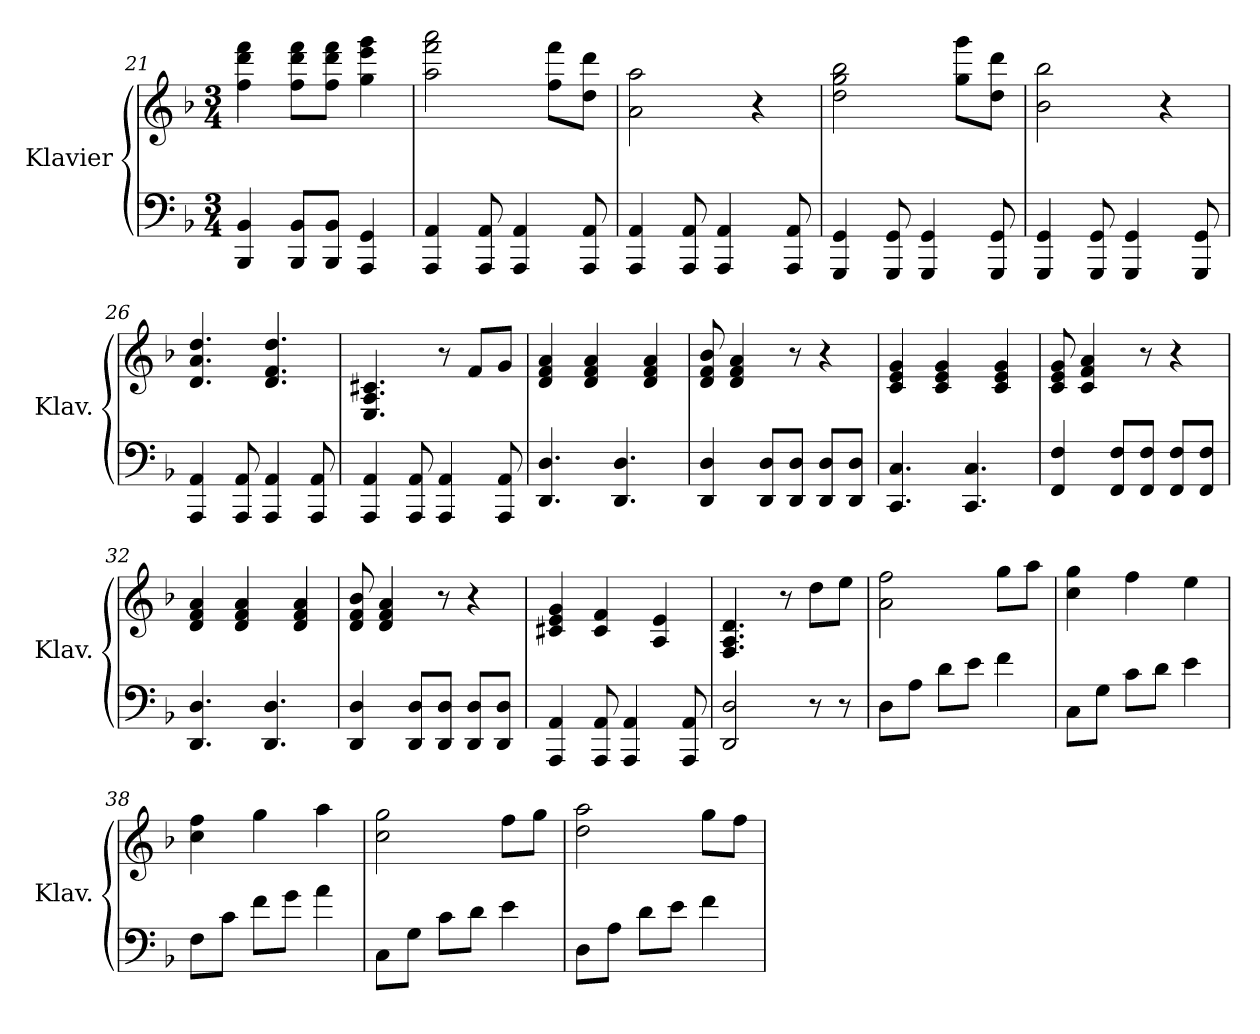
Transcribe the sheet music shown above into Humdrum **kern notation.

**kern	**kern
*part1	*part1
*staff2	*staff1
*I"Klavier	*
*I'Klav.	*
*clefF4	*clefG2
*k[b-]	*k[b-]
*M3/4	*M3/4
=21	=21
4BBB-/ 4BB-/	4ff\ 4ddd\ 4fff\
8BBB-/ 8BB-/L	8ff\ 8ddd\ 8fff\L
8BBB-/ 8BB-/J	8ff\ 8ddd\ 8fff\J
4AAA/ 4GG/	4gg\ 4eee\ 4ggg\
=22	=22
4AAA/ 4AA/	2aa\ 2fff\ 2aaa\
8AAA/ 8AA/	.
4AAA/ 4AA/	.
.	8ff\ 8fff\L
8AAA/ 8AA/	8dd\ 8ddd\J
=23	=23
4AAA/ 4AA/	2a\ 2aa\
8AAA/ 8AA/	.
4AAA/ 4AA/	.
.	4r
8AAA/ 8AA/	.
=24	=24
4GGG/ 4GG/	2dd\ 2gg\ 2bb-\
8GGG/ 8GG/	.
4GGG/ 4GG/	.
.	8gg\ 8ggg\L
8GGG/ 8GG/	8dd\ 8ddd\J
=25	=25
4GGG/ 4GG/	2b-\ 2bb-\
8GGG/ 8GG/	.
4GGG/ 4GG/	.
.	4r
8GGG/ 8GG/	.
!!LO:LB:g=z
=26	=26
4AAA/ 4AA/	4.d/ 4.a/ 4.dd/
8AAA/ 8AA/	.
4AAA/ 4AA/	4.d/ 4.f/ 4.dd/
8AAA/ 8AA/	.
=27	=27
4AAA/ 4AA/	4.E/ 4.A/ 4.c#X/
8AAA/ 8AA/	.
4AAA/ 4AA/	8r
.	8f/L
8AAA/ 8AA/	8g/J
=28	=28
4.DD/ 4.D/	4d/ 4f/ 4a/
.	4d/ 4f/ 4a/
4.DD/ 4.D/	.
.	4d/ 4f/ 4a/
=29	=29
4DD/ 4D/	8d/ 8f/ 8b-/
.	4d/ 4f/ 4a/
8DD/ 8D/L	.
8DD/ 8D/J	8r
8DD/ 8D/L	4r
8DD/ 8D/J	.
=30	=30
4.CC/ 4.C/	4c/ 4e/ 4g/
.	4c/ 4e/ 4g/
4.CC/ 4.C/	.
.	4c/ 4e/ 4g/
=31	=31
4FF/ 4F/	8c/ 8e/ 8g/
.	4c/ 4f/ 4a/
8FF/ 8F/L	.
8FF/ 8F/J	8r
8FF/ 8F/L	4r
8FF/ 8F/J	.
=32	=32
4.DD/ 4.D/	4d/ 4f/ 4a/
.	4d/ 4f/ 4a/
4.DD/ 4.D/	.
.	4d/ 4f/ 4a/
!!LO:LB:g=z
=33	=33
4DD/ 4D/	8d/ 8f/ 8b-/
.	4d/ 4f/ 4a/
8DD/ 8D/L	.
8DD/ 8D/J	8r
8DD/ 8D/L	4r
8DD/ 8D/J	.
=34	=34
4AAA/ 4AA/	4c#X/ 4e/ 4g/
8AAA/ 8AA/	4c#/ 4f/
4AAA/ 4AA/	.
.	4A/ 4e/
8AAA/ 8AA/	.
=35	=35
2DD/ 2D/	4.F/ 4.A/ 4.d/
.	8r
8r	8dd\L
8r	8ee\J
=36	=36
8D\L	2a\ 2ff\
8A\J	.
8d\L	.
8e\J	.
4f\	8gg\L
.	8aa\J
=37	=37
8C\L	4cc\ 4gg\
8G\J	.
8c\L	4ff\
8d\J	.
4e\	4ee\
=38	=38
8F\L	4cc\ 4ff\
8c\J	.
8f\L	4gg\
8g\J	.
4a\	4aa\
!!LO:LB:g=z
=39	=39
8C\L	2cc\ 2gg\
8G\J	.
8c\L	.
8d\J	.
4e\	8ff\L
.	8gg\J
=40	=40
8D\L	2dd\ 2aa\
8A\J	.
8d\L	.
8e\J	.
4f\	8gg\L
.	8ff\J
=	=
*-	*-
